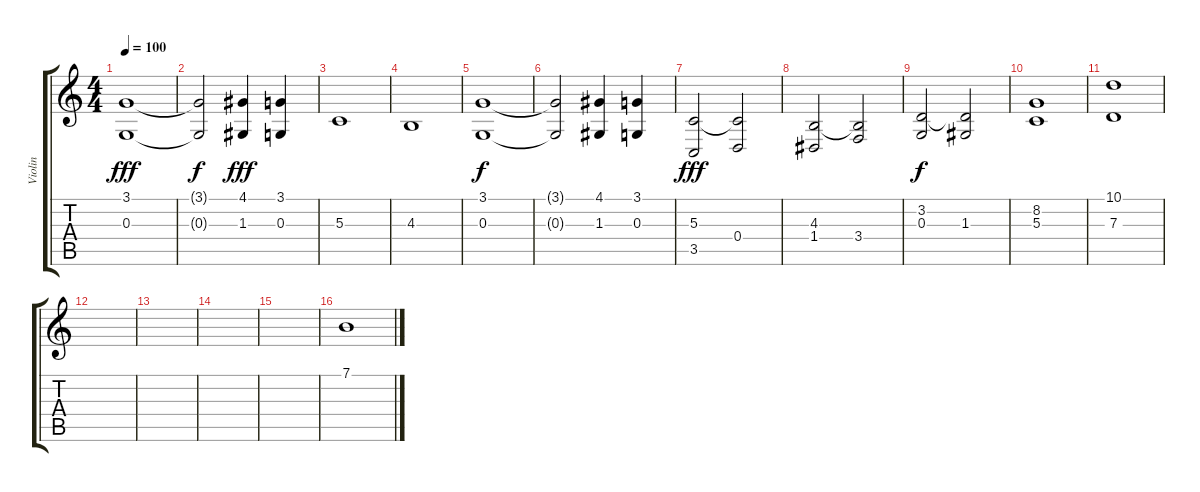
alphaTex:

\track ("Violin" "Violin") {instrument violin}
\staff {score tabs}
\tuning (E4 B3 G3 D3 A2 E2) {hide}
\ts (4 4)
\tempo 100
\clef g2
\ks c
(3.1 0.3).1{dy fff} |
(3.1{t} 0.3{t}).2{dy f} (4.1 1.3).4{dy fff} (3.1 0.3).4 |
5.3.1 |
4.3.1 |
(3.1 0.3).1{dy f} |
(3.1{t} 0.3{t}).2 (4.1 1.3).4 (3.1 0.3).4 |
(5.3 3.5).2{dy fff} (5.3{t} 0.4).2 |
(4.3 1.4).2 (4.3{t} 3.4).2 |
(3.2 0.3).2{dy f} (3.2{t} 1.3).2 |
(8.2 5.3).1 |
(10.1 7.3).1{volume 3} |
|
|
|
|
7.1.1{volume 12}
